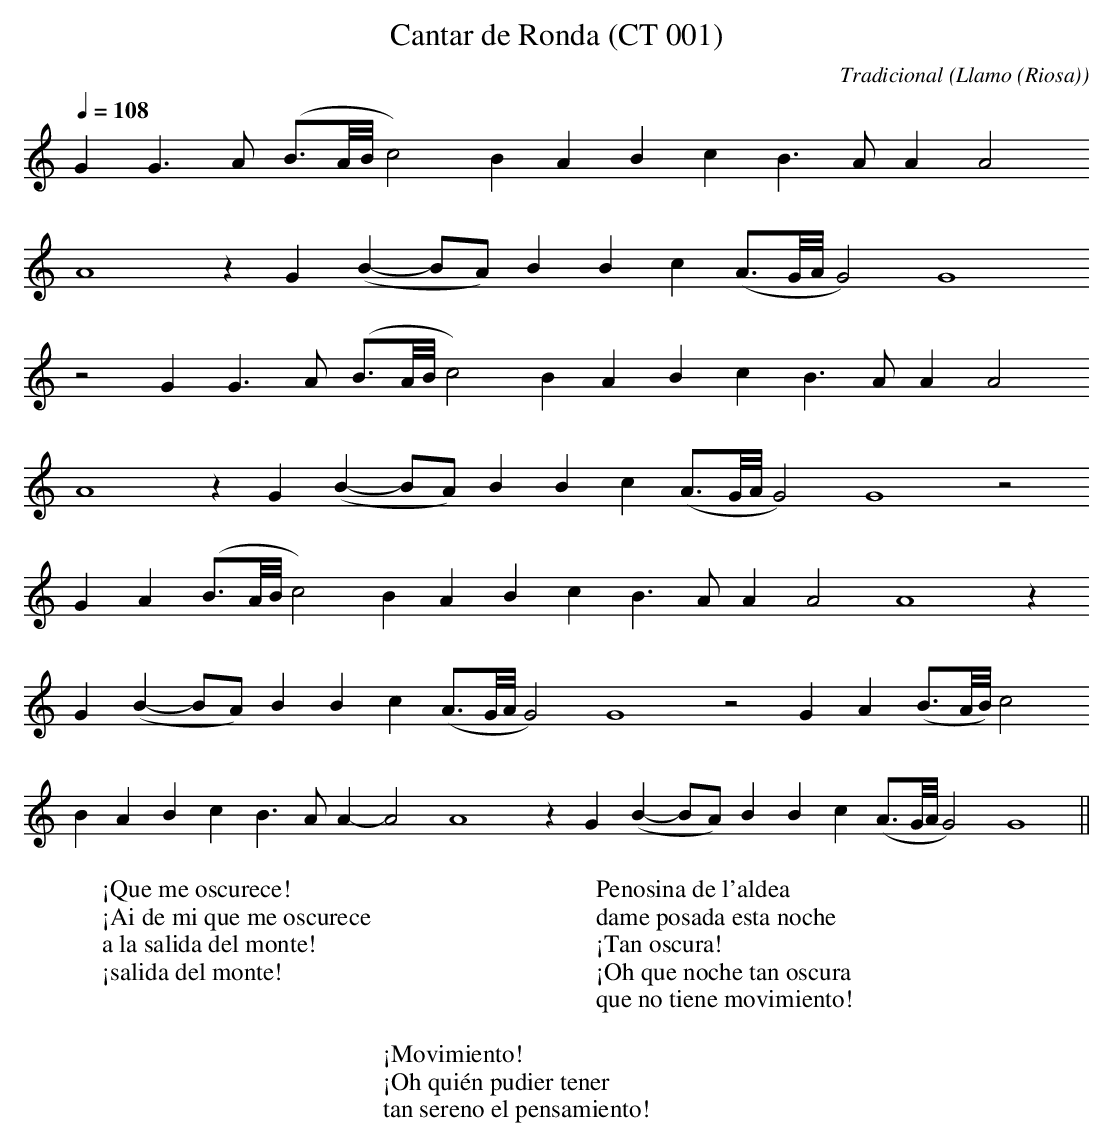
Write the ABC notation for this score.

X:1
T:Cantar de Ronda (CT 001)
C:Tradicional
O:Llamo (Riosa)
M:Llibre
L:1/8
Q:1/4=108
W:¡Que me oscurece!
W:¡Ai de mi que me oscurece
W:a la salida del monte!
W:¡salida del monte!
W:
W:Penosina de l'aldea
W:dame posada esta noche
W:¡Tan oscura!
W:¡Oh que noche tan oscura
W:que no tiene movimiento!
W:
W:¡Movimiento!
W:¡Oh quién pudier tener
W:tan sereno el pensamiento!
K:C
G2 G3 A (B3/2A/4B/4 c4) B2 A2 B2 c2 B3 A A2 A4
A8 z2 G2 (B2-BA) B2 B2 c2 (A3/2G/4A/4 G4) G8
z4 G2 G3 A (B3/2A/4B/4 c4) B2 A2 B2 c2 B3 A A2 A4
A8 z2 G2 (B2-BA) B2 B2 c2 (A3/2G/4A/4 G4) G8 z4
G2 A2 (B3/2A/4B/4 c4) B2 A2 B2 c2 B3 A A2 A4 A8 z2
G2 (B2-BA) B2 B2 c2 (A3/2G/4A/4 G4) G8 z4 G2 A2 (B3/2A/4B/4) c4
B2 A2 B2 c2 B3 A A2-A4 A8 z2 G2 (B2-BA) B2 B2 c2 (A3/2G/4A/4 G4) G8 ||
